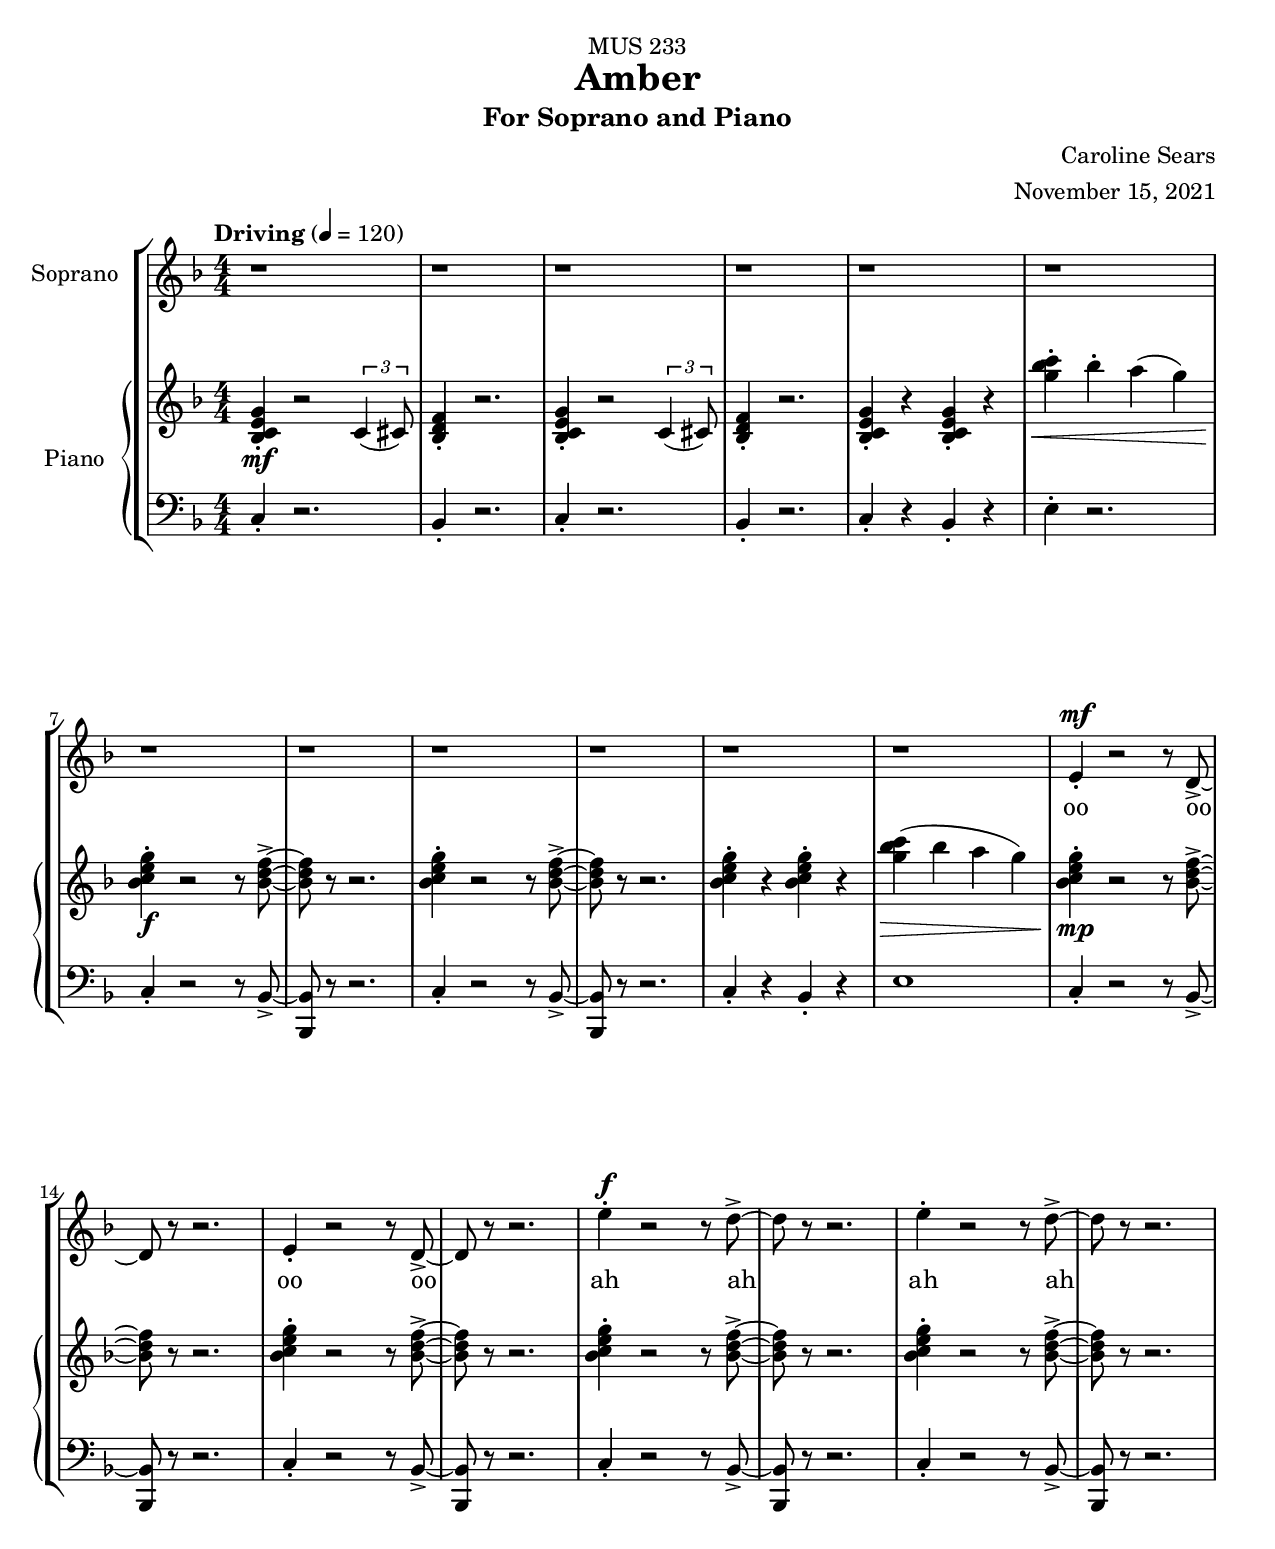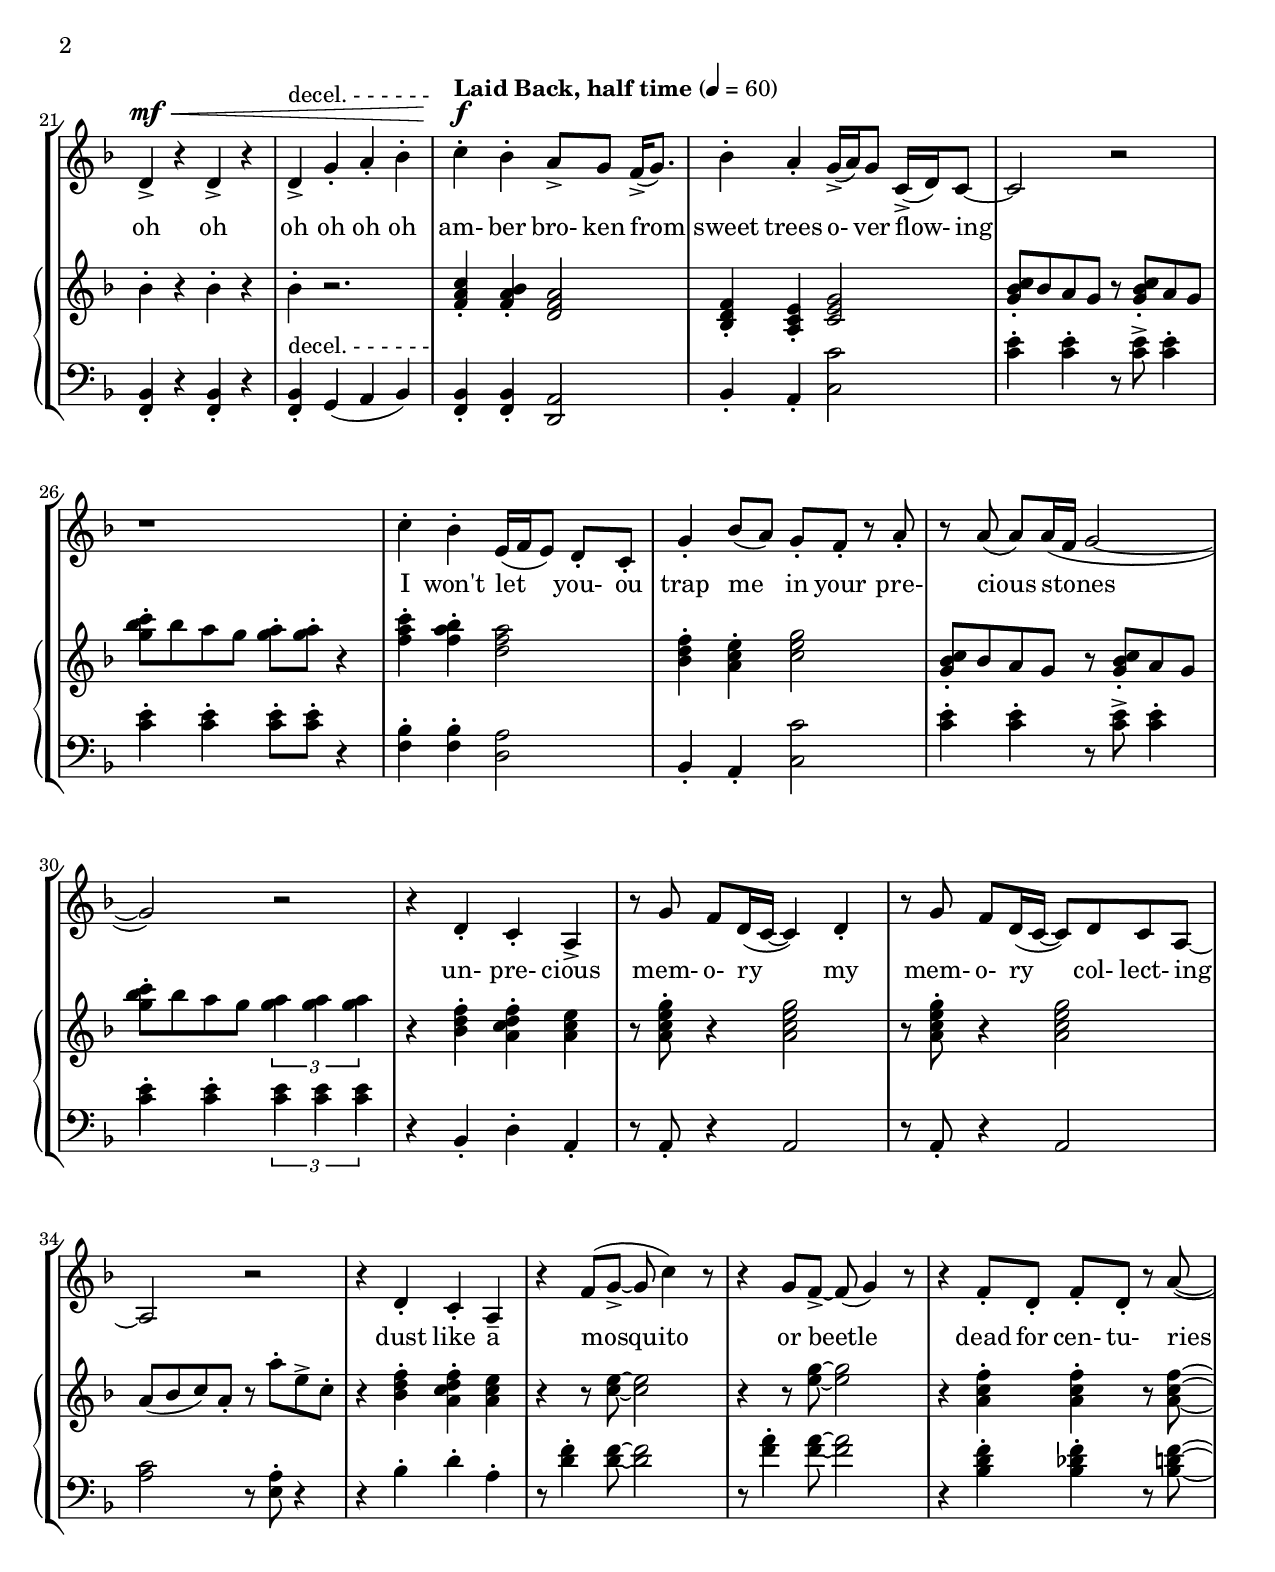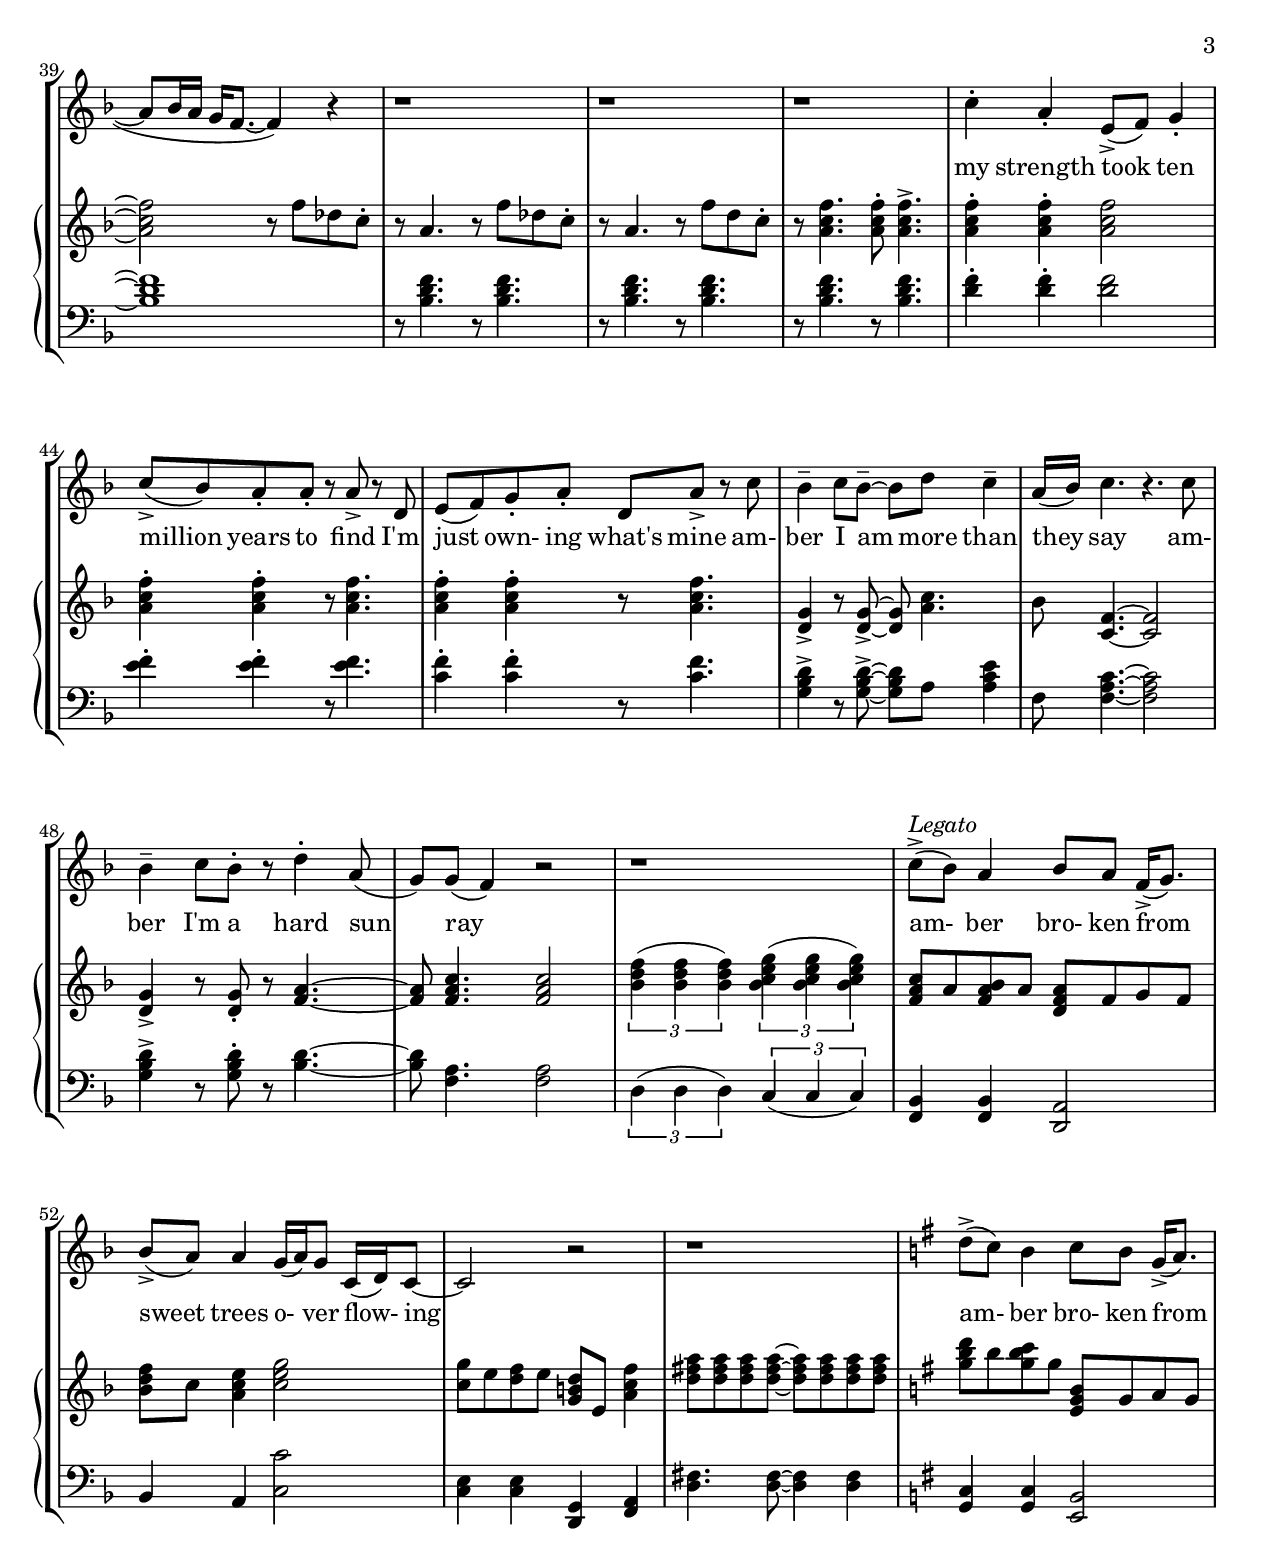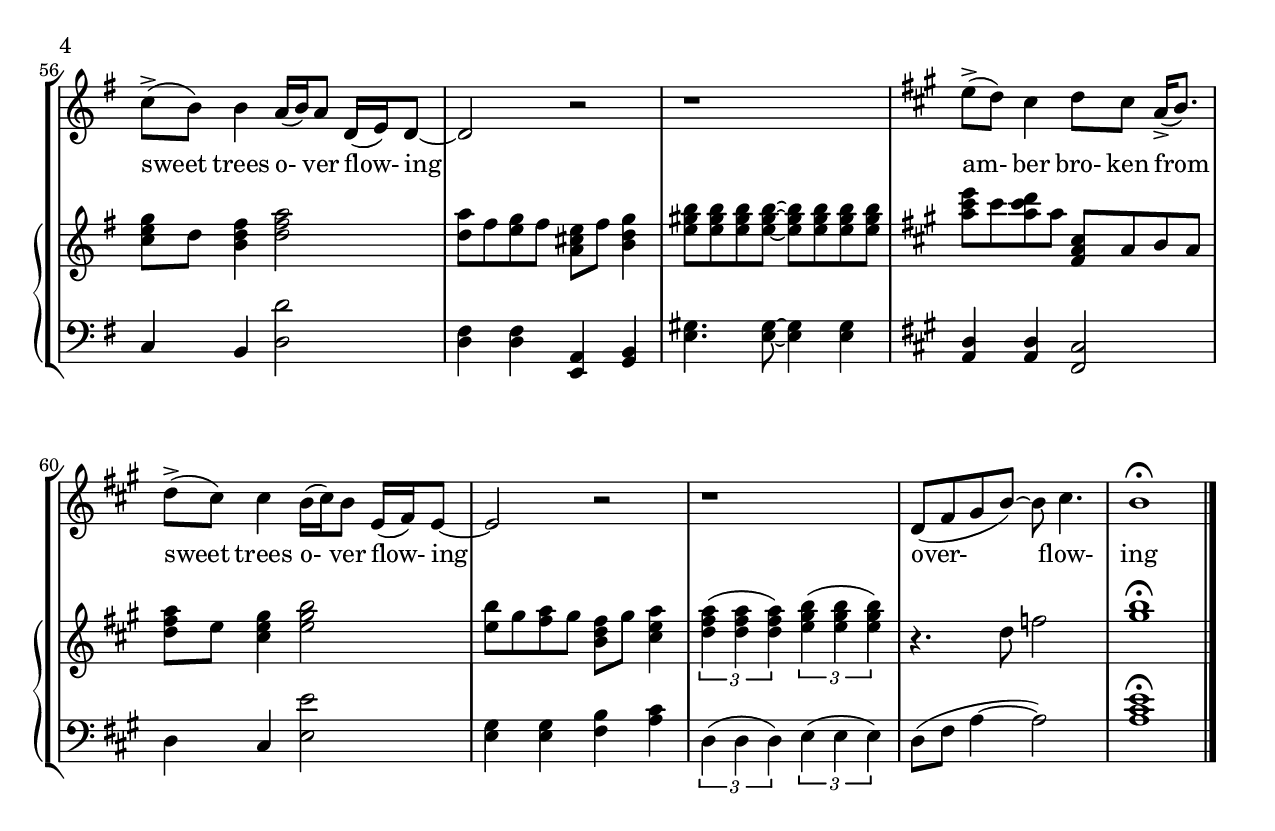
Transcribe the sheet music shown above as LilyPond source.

%%%%%%%%%%%%%%%%%%%% Header + Paper Dimensions %%%%%%%%%%%%%%%%%%%%
\header {
  title = "Amber"
    subtitle = "For Soprano and Piano"
    dedication = "MUS 233"
    composer = "Caroline Sears"
    arranger = "November 15, 2021"
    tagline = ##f

}
\paper {
  #(set-paper-size "ansi a")
  #(define top-margin (* 0.75 in))
}

%%%%%%%%%%%%%%%%%%%% Musical/Lyrical Content %%%%%%%%%%%%%%%%%%%%%%%%%%

%%%%% VOICE PART %%%%%%%%%%%
theNotes = \relative c'' {
    \set Staff.midiInstrument = "flute"
    \key f \major % C mixolydian
    \numericTimeSignature \time 4/4
    \tempo "Driving" 4 = 120
    \dynamicUp

    %%Intro %%
    r1 | r1 |r1 | r1 | r1 | r1 | r1 | r1 | r1 | r1 | r1 | r1 |
    e,4\staccato\mf r2 r8 d8\accent~ |d8 r8 r2. |e4\staccato r2 r8 d8\accent~ |d8 r8 r2. 
    e'4\staccato\f r2 r8 d8\accent~ |d8 r8 r2. |e4\staccato r2 r8 d8\accent~ |d8 r8 r2. 
    d,4\accent\mf\< r4 d4\accent r4| d4\accent^\markup{"decel. - - - - - -"}  g4\staccato a4\staccato bes\staccato |


    %% Verse 1 %%

    %bar 23%
    \tempo "Laid Back, half time" 4 = 60
    c4\staccato\!\f bes4\staccato  a8\accent g8 f16\accent (g8.) | bes4\staccato  a\staccato g16\accent (a16) g8 c,16\accent (d16) c8~ |
    c2 r2 | r1 |
    %bar 27%
     c'4\staccato bes4\staccato  e,16 (f16 e8)  d8\staccato c8\staccato | g'4\staccato bes8 (a) g8\staccato f8\staccato r8 a8\staccato |
    r8 a8 (a) a16 (f16 g2~ | g2) r2 |
    %bar 31%
    r4 d4\staccato c4\staccato a\accent |r8 g'8 f d16 (c16~c4) d4\staccato | r8 g8 f d16 (c16~c8) d8 c8 a~ |a2 r2 |
    %bar 35%
    r4 d4\staccato c4\staccato a4\tenuto | r4 f'8 (g8\accent~g8 c4) r8 | r4 g8 f8\accent~f8 (g4) r8 | r4 f8\staccato d\staccato f\staccato d\staccato r8 a'8(~a8 bes16  a16 
    g f8.~f4)  r4|
    %bar40
     r1 |r1| r1 |
     %bar 43
    c'4\staccato a\staccato e8\accent (f8) g4\staccato | c8\accent (bes) a8\staccato a8\staccato r8 a\accent r8 d,8 |
    e8 (f) g8\staccato a8\staccato  d,8 a'8\accent r8 c8| bes4\tenuto c8 bes8\tenuto~bes8 d8 c4\tenuto| a16 (bes) c4. r4. c8|
    %bar 48
    bes4\tenuto c8 bes8\staccato r8 d4\staccato a8 (g8) g8 (f4) r2 | r1 |
    %bar 50
    c'8\accent^\markup{\italic{"Legato"}} (bes8)  a4 bes8 a8 f16\accent (g8.) | bes8\accent (a8) a4 g16 (a16) g8 c,16 (d16) c8~ |
    c2 r2 | r1 |
    %bar 54
    \key g \major
    d'8\accent (c8)  b4 c8 b8 g16\accent (a8.) | c8\accent (b8) b4 a16 (b16) a8 d,16 (e16) d8~ |
    d2 r2 | r1 |
    \key a \major
    %bar 58
    e'8\accent (d8)  cis4 d8 cis8 a16\accent (b8.) | d8\accent (cis8) cis4 b16 (cis16) b8 e,16 (fis16) e8~ |
    e2 r2 | r1 |
    %bar 62
    d8 (fis gis b)~b8 cis4.|b1\fermata \bar ".|"






    %% Verse 2 %%

    %% Breakdown %%

    %% Verse 3? %%

    %% End %%
    
  }

theWords =  \lyricmode {
      %% Intro %%%
      oo oo oo oo
      ah ah ah ah
      oh oh oh oh oh oh
      %% Verse 1%%%
      am- ber bro- ken from
      sweet trees o- ver flow- ing
      I won't let you- _ou  trap me
      in your pre- cious stones_
      un- pre- cious mem- o- ry my
      mem- o- ry col- lect- ing
      dust like a mosquito or beetle
      dead for cen- tu- ries
      my strength took ten million
      years to find
      I'm just own- ing what's mine
      am- ber I am more than they say
      am- ber I'm a hard sun ray 

      am- ber bro- ken from
      sweet trees o- ver flow- ing

      am- ber bro- ken from
      sweet trees o- ver flow- ing

      am- ber bro- ken from
      sweet trees o- ver flow- ing

      over- flow- ing



  }

%%%%%% PIANO PART %%%%%%%%%%
righthand =\relative c' {
    \key f \major
    \numericTimeSignature \time 4/4

    %%%%%%%% INTRO %%%%%%%%
    \tempo "Driving" 4 = 120
    <bes c e g>4\staccato\mf r2 \tuplet 3/2 {c4 (cis8)} | <bes d f>4\staccato r2.|
    <bes c e g>4\staccato r2 \tuplet 3/2 {c4 (cis8)} | <bes d f>4\staccato r2.|
    <bes c e g>4\staccato r4 <bes c e g>4\staccato r4|
    <g'' bes c>4\staccato\< bes\staccato a (g) |
    <bes, c e g>4\staccato\!\f r2 r8 <bes d f>8\accent~|<bes d f>8 r8 r2. |
    <bes c e g>4\staccato r2 r8 <bes d f>8\accent~|<bes d f>8 r8 r2. |
    <bes c e g>4\staccato r4 <bes c e g>4\staccato r4|
    <g' bes c>4\> (bes a g) |
    <bes, c e g>4\!\mp\staccato r2 r8 <bes d f>8\accent~|<bes d f>8 r8 r2. |
    <bes c e g>4\staccato r2 r8 <bes d f>8\accent~|<bes d f>8 r8 r2. |
    <bes c e g>4\staccato r2 r8 <bes d f>8\accent~|<bes d f>8 r8 r2. |
    <bes c e g>4\staccato r2 r8 <bes d f>8\accent~|<bes d f>8 r8 r2. |
    bes4\staccato r4 bes4\staccato r4 | bes4\staccato r2. | 
    

    
    %%%% VERSE 1 %%%%%%%%
    \tempo "Laid Back, half time" 4 = 60

    %bar 23%
    <f a c>4\staccato <f a bes>\staccato <d f a>2 | <bes d f>4\staccato <a c e>4\staccato  <c e g>2 |
    <g' bes c>8\staccato  bes  a g r8 <g bes c>8\staccato a g | <g' bes c>8\staccato  bes  a g <g a>8\staccato <g a>8\staccato r4|
    %bar 27%
    <f a c>4\staccato <f a bes>\staccato <d f a>2 | <bes d f>4\staccato <a c e>4\staccato  <c e g>2 |
    <g bes c>8\staccato  bes  a g r8 <g bes c>8\staccato a g | <g' bes c>8\staccato  bes  a g \tuplet 3/2 {<g a>4 <g a>4 <g a>4 } |
    %bar 31%
    r4 <bes, d f>4\staccato <a c d f>4\staccato <a c e> | r8 <a c e g>\staccato r4 <a c e g>2 |  r8 <a c e g>\staccato r4 <a c e g>2 | 
    %bar 34%
    a8 (bes c) a\staccato r8 a'\staccato e\accent c\staccato |r4 <bes d f>4\staccato <a c d f>4\staccato <a c e> |
    r4 r8 <c e>8~<c e>2 | r4 r8 <e g>8~<e g>2 | r4 <a, c f>4\staccato <a c f>4\staccato r8 <a c f>8~| <a c f>2 r8 f'8 des c\staccato|
    %bar 40
    r8 a4. r8 f'8 des c\staccato | r8 a4. r8 f'8 d c\staccato | r8 <a c f>4. <a c f>8\staccato <a c f>4.\accent  |
    <a c f>4\staccato <a c f>4\staccato <a c f>2 |<a c f>4\staccato <a c f>4\staccato r8<a c f>4.| 
    %bar45
    <a c f>4\staccato <a c f>4\staccato r8<a c f>4.| <g d>4\accent r8 <g d>\accent~<g d>8 <a c>4. |
    bes8 <f c>4.~<f c>2 |<g d>4\accent r8 <g d>\staccato r8 <f a>4.~| <f a>8 <f a c>4. <f a c>2 |
    %bar 50
    \tuplet 3/2 {<bes d f>4 (<bes d f>4 <bes d f>4)} \tuplet 3/2 { <bes c e g>4 (<bes c e g>4 <bes c e g>4)} |
    %bar 51
    <f a c>8 a8 <f a bes>8 a8 <d, f a>8 f8 g8 f | <bes d f>8 c8 <a c e>4 <c e g>2 |
    <c g'>8 e8 <d f>8 e8 <g, b d > e8 <a c f>4 | <d fis a>8 <d fis a>8 <d fis a>8 <d fis a>8~<d fis a>8 <d fis a>8 <d fis a>8 <d fis a>8 |
    %bar 55
    \key g \major
    <g b d>8 b8 <g b c>8 g8 <e, g b>8 g8 a8 g | <c e g>8 d8 <b d fis>4 <d fis a>2 |
    <d a'>8 fis8 <e g>8 fis8 <a, cis e > fis'8 <b, d g>4 | <e gis b>8 <e gis b>8 <e gis b>8 <e gis b>8~<e gis b>8<e gis b>8 <e gis b>8 <e gis b>8|

    \key a \major 
    <a cis e>8 cis8 <a cis d>8 a8 <fis, a cis>8 a8 b8 a | <d fis a>8 e8 <cis e gis>4 <e gis b>2 |
    <e b'>8 gis8 <fis a>8 gis8 <b, d fis > gis'8 <cis, e a>4 |\tuplet 3/2 {<d fis a>4 (<d fis a>4 <d fis a>4)} \tuplet 3/2 { <e gis b>4 (<e gis b>4 <e gis b>4)} |
    r4. d8 f2 | <gis b>1\fermata \bar "|."
    



  }

lefthand = \relative c {
    \key f \major
    \numericTimeSignature \time 4/4
    \clef "bass"

    %%%%%%%% INTRO %%%%%%%%
    \tempo "Driving" 4 = 120
    c4\staccato r2.|bes4\staccato r2. |
    c4\staccato r2.|bes4\staccato r2. |
    c4\staccato r4 bes4\staccato r4|
    e4\staccato r2.|
    c4\staccato r2 r8 bes8~\accent|<bes bes,>8 r8 r2. |
    c4\staccato r2 r8 bes8~\accent|<bes bes,>8 r8 r2. |
    c4\staccato r4 bes4\staccato r4|
    e1|
    c4\staccato r2 r8 bes8~\accent|<bes bes,>8 r8 r2. |
    c4\staccato r2 r8 bes8~\accent|<bes bes,>8 r8 r2. |
    c4\staccato r2 r8 bes8~\accent|<bes bes,>8 r8 r2. |
    c4\staccato r2 r8 bes8~\accent|<bes bes,>8 r8 r2. |
    <bes f>4\staccato r4 <bes f>4\staccato r4 |
    <bes f>4\staccato^\markup{"decel. - - - - - -"} g4 (a bes) |

    %%%%% VERSE 1 %%%%%%%%%%
    \tempo "Laid Back, half time" 4 = 60

    %bar 23%
    <f bes>4\staccato <f bes>4\staccato <d a'>2 | bes'4\staccato a4\staccato <c c'>2| 
    <c' e>4\staccato <c e>\staccato r8 <c e>\accent <c e>4\staccato  |
     <c e>4\staccato <c e>\staccato <c e>8\staccato <c e>8\staccato r4 |
     %bar 27%
     <f, bes>4\staccato <f bes>4\staccato <d a'>2 | bes4\staccato a4\staccato <c c'>2|
     <c' e>4\staccato <c e>\staccato r8 <c e>\accent <c e>4\staccato  |
     <c e>4\staccato <c e>\staccato \tuplet 3/2 {<c e>4 <c e>4 <c e>4}  |
     %bar 31%
      r4 bes,4\staccato d\staccato a\staccato | r8 a8\staccato r4 a2 |r8 a8\staccato r4 a2 |
      %bar 34%
      <a' c>\2 r8 <a e>8\staccato r4 | r4 bes4\staccato d\staccato a\staccato |
      r8 <d f>4\staccato <d f>8~ <d f>2 | r8 <f a>4\staccato <f a>8~<f a>2 |
      %bar 38
      r4 <bes, d f>4\staccato <bes des f>4\staccato r8 <bes d f>8~|
      <bes d f>1 | r8 <bes d f>4. r8 <bes d f>4. |  r8 <bes d f>4. r8 <bes d f>4. |r8 <bes d f>4. r8 <bes d f>4. |
      %bar 43
      <d f>4\staccato <d f>\staccato <d f>2 | <e f>4\staccato <e f>\staccato r8 <e f>4.|
      <c f>4\staccato <c f>4\staccato r8 <c f>4. |
      %bar 46
      <g bes d>4\accent r8 <g bes d>8\accent~<g bes d>8 a8 <a c e>4 | f8 <f a c>4.~<f a c>2 | <g bes d>4\accent r8 <g bes d>8\staccato r8 <bes d >4.~|
      <bes d >8 <f a>4. <f a>2 |
      %bar 50
      \tuplet 3/2 {d4 (d d)} \tuplet 3/2 {c4 (c4 c)} |
      %bar 51
      <f, bes>4  < f bes>4 <d a' >2 | bes'4 a4 <c c'>2 |
      <c e>4 <c e>4 <g d>4 <a f>4| <d fis>4. <d fis>8~<d fis>4 <d fis> |
      %bar 55
      \key g \major
      <g, c>4  < g c>4 <e b' >2 | c'4 b4 <d d'>2 |
      <d fis>4 <d fis>4 <a e>4 <b g>4| <e gis>4. <e gis>8~<e gis>4 <e gis> |
      %bar 59
      \key a \major
      <a, d>4  < a d>4 <fis cis' >2 | d'4 cis4 <e e'>2 |
      <e gis>4 <e gis>4 <fis b>4 <a cis>4|\tuplet 3/2 {d,4 (d d)} \tuplet 3/2 {e4 (e4 e)}  |
      d8 ( fis a4~a2 ) | <a cis e>1\fermata \bar "|."
    
  }

%%%%%%%%%%%%%%%%%%%%%%% Score Setup %%%%%%%%%%%%%%%%%%%%%%%%%%%%%%%%%%%
\score {
\new StaffGroup <<
  \new Staff \with {instrumentName = "Soprano" 
    %shortInstrumentName = #"Sop. "
    }
  \new Voice = vocals \theNotes
  \new Lyrics \lyricsto vocals \theWords
  

  \new PianoStaff \with { instrumentName = "Piano" 
    %shortInstrumentName = #"Pno. "
    }
  <<
    \new Staff = "upper" \righthand
    \new Staff = "lower" \lefthand
  >>
>>

  \layout {}
  \midi {}
}